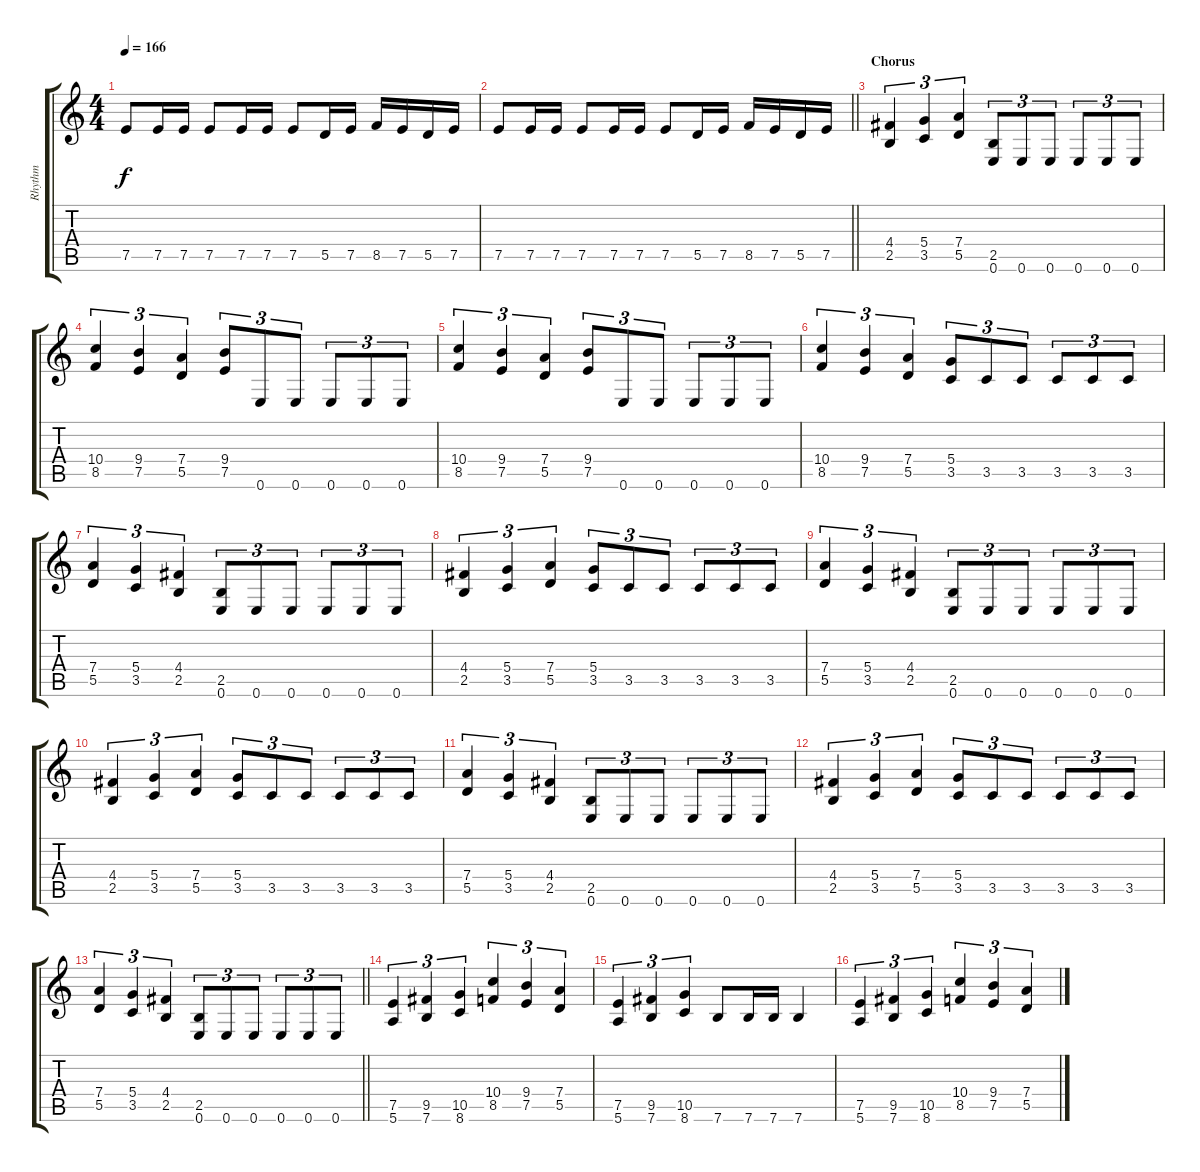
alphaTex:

\track ("Rhythm" "Rhythm") {instrument distortionguitar}
\staff {score tabs}
\tuning (E4 B3 G3 D3 A2 E2) {hide}
\ts (4 4)
\tempo 166
\clef g2
\ks c
7.5.8{dy f} 7.5.16 7.5.16 7.5.8 7.5.16 7.5.16 7.5.8 5.5.16 7.5.16 8.5.16 7.5.16 5.5.16 7.5.16 |
\barLineRight lightlight
7.5.8 7.5.16 7.5.16 7.5.8 7.5.16 7.5.16 7.5.8 5.5.16 7.5.16 8.5.16 7.5.16 5.5.16 7.5.16 |
\section ("" "Chorus")
(4.4 2.5).4{tu (3 2)} (5.4 3.5).4{tu (3 2)} (7.4 5.5).4{tu (3 2)} (2.5 0.6).8{tu (3 2)} 0.6.8{tu (3 2)} 0.6.8{tu (3 2)} 0.6.8{tu (3 2)} 0.6.8{tu (3 2)} 0.6.8{tu (3 2)} |
(10.4 8.5).4{tu (3 2)} (9.4 7.5).4{tu (3 2)} (7.4 5.5).4{tu (3 2)} (9.4 7.5).8{tu (3 2)} 0.6.8{tu (3 2)} 0.6.8{tu (3 2)} 0.6.8{tu (3 2)} 0.6.8{tu (3 2)} 0.6.8{tu (3 2)} |
(10.4 8.5).4{tu (3 2)} (9.4 7.5).4{tu (3 2)} (7.4 5.5).4{tu (3 2)} (9.4 7.5).8{tu (3 2)} 0.6.8{tu (3 2)} 0.6.8{tu (3 2)} 0.6.8{tu (3 2)} 0.6.8{tu (3 2)} 0.6.8{tu (3 2)} |
(10.4 8.5).4{tu (3 2)} (9.4 7.5).4{tu (3 2)} (7.4 5.5).4{tu (3 2)} (5.4 3.5).8{tu (3 2)} 3.5.8{tu (3 2)} 3.5.8{tu (3 2)} 3.5.8{tu (3 2)} 3.5.8{tu (3 2)} 3.5.8{tu (3 2)} |
(7.4 5.5).4{tu (3 2)} (5.4 3.5).4{tu (3 2)} (4.4 2.5).4{tu (3 2)} (2.5 0.6).8{tu (3 2)} 0.6.8{tu (3 2)} 0.6.8{tu (3 2)} 0.6.8{tu (3 2)} 0.6.8{tu (3 2)} 0.6.8{tu (3 2)} |
(4.4 2.5).4{tu (3 2)} (5.4 3.5).4{tu (3 2)} (7.4 5.5).4{tu (3 2)} (5.4 3.5).8{tu (3 2)} 3.5.8{tu (3 2)} 3.5.8{tu (3 2)} 3.5.8{tu (3 2)} 3.5.8{tu (3 2)} 3.5.8{tu (3 2)} |
(7.4 5.5).4{tu (3 2)} (5.4 3.5).4{tu (3 2)} (4.4 2.5).4{tu (3 2)} (2.5 0.6).8{tu (3 2)} 0.6.8{tu (3 2)} 0.6.8{tu (3 2)} 0.6.8{tu (3 2)} 0.6.8{tu (3 2)} 0.6.8{tu (3 2)} |
(4.4 2.5).4{tu (3 2)} (5.4 3.5).4{tu (3 2)} (7.4 5.5).4{tu (3 2)} (5.4 3.5).8{tu (3 2)} 3.5.8{tu (3 2)} 3.5.8{tu (3 2)} 3.5.8{tu (3 2)} 3.5.8{tu (3 2)} 3.5.8{tu (3 2)} |
(7.4 5.5).4{tu (3 2)} (5.4 3.5).4{tu (3 2)} (4.4 2.5).4{tu (3 2)} (2.5 0.6).8{tu (3 2)} 0.6.8{tu (3 2)} 0.6.8{tu (3 2)} 0.6.8{tu (3 2)} 0.6.8{tu (3 2)} 0.6.8{tu (3 2)} |
(4.4 2.5).4{tu (3 2)} (5.4 3.5).4{tu (3 2)} (7.4 5.5).4{tu (3 2)} (5.4 3.5).8{tu (3 2)} 3.5.8{tu (3 2)} 3.5.8{tu (3 2)} 3.5.8{tu (3 2)} 3.5.8{tu (3 2)} 3.5.8{tu (3 2)} |
\barLineRight lightlight
(7.4 5.5).4{tu (3 2)} (5.4 3.5).4{tu (3 2)} (4.4 2.5).4{tu (3 2)} (2.5 0.6).8{tu (3 2)} 0.6.8{tu (3 2)} 0.6.8{tu (3 2)} 0.6.8{tu (3 2)} 0.6.8{tu (3 2)} 0.6.8{tu (3 2)} |
(7.5 5.6).4{tu (3 2)} (9.5 7.6).4{tu (3 2)} (10.5 8.6).4{tu (3 2)} (10.4 8.5).4{tu (3 2)} (9.4 7.5).4{tu (3 2)} (7.4 5.5).4{tu (3 2)} |
(7.5 5.6).4{tu (3 2)} (9.5 7.6).4{tu (3 2)} (10.5 8.6).4{tu (3 2)} 7.6.8 7.6.16 7.6.16 7.6.4 |
(7.5 5.6).4{tu (3 2)} (9.5 7.6).4{tu (3 2)} (10.5 8.6).4{tu (3 2)} (10.4 8.5).4{tu (3 2)} (9.4 7.5).4{tu (3 2)} (7.4 5.5).4{tu (3 2)}
